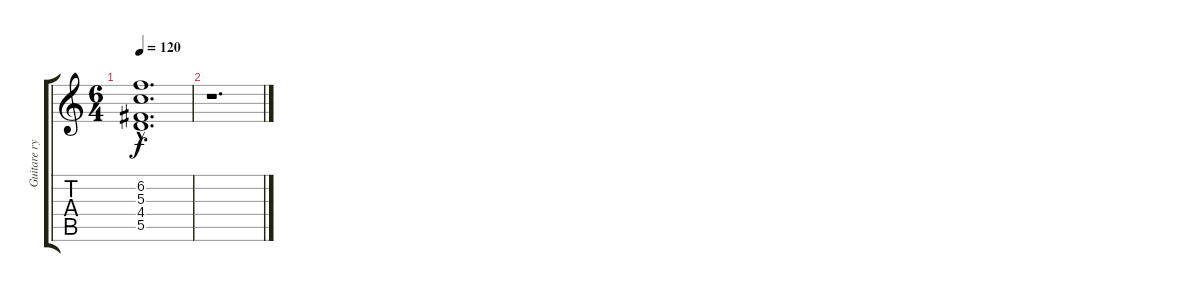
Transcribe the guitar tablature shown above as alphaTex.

\track ("Guitare rythmique" "Guitare ry") {instrument electricguitarclean}
\staff {score tabs}
\tuning (E4 B3 G3 D3 A2 E2) {hide}
\ts (6 4)
\tempo 120
\clef g2
\ks c
(6.2{hac} 5.3{hac} 4.4{hac} 5.5{hac}).1{d dy f} |
r.1{d}
